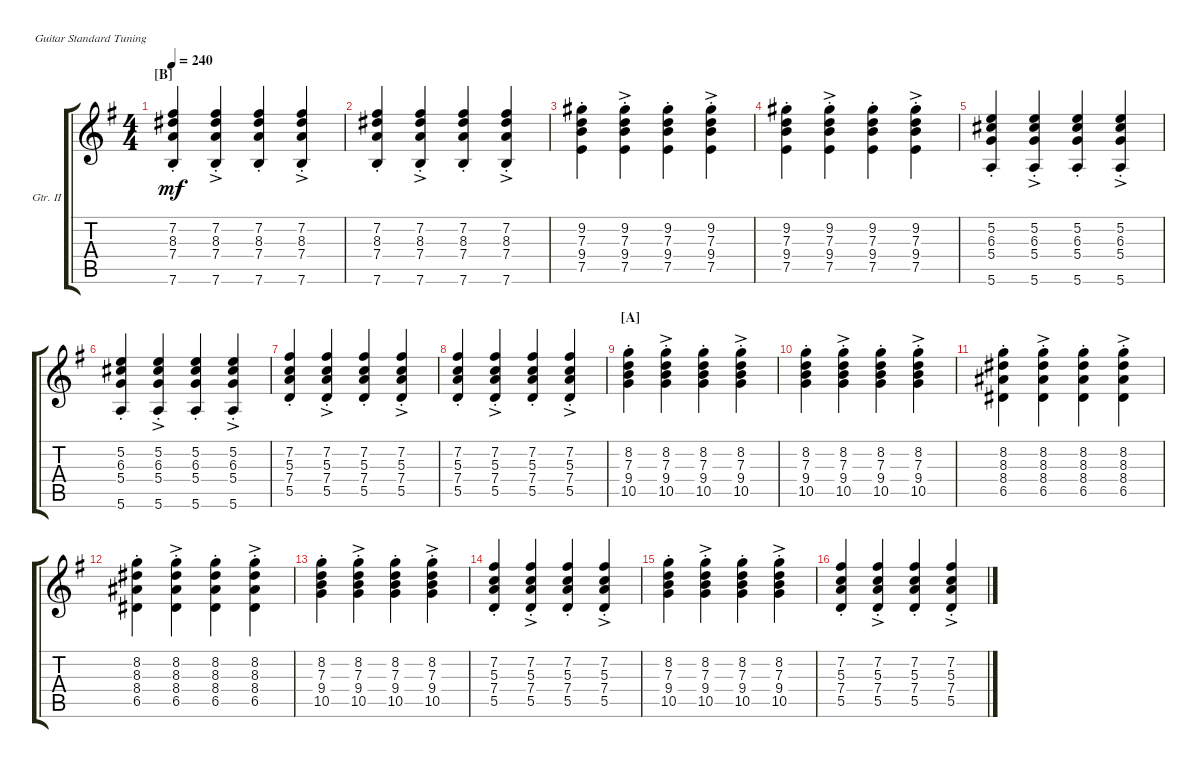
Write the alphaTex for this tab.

\defaultSystemsLayout 4
\bracketExtendMode groupsimilarinstruments
\firstSystemTrackNameOrientation horizontal
\otherSystemsTrackNameOrientation horizontal
\track ("Guitar II" "Gtr. II") {instrument acousticguitarsteel}
\staff {score tabs}
\tuning (E4 B3 G3 D3 A2 E2)
\ts (4 4)
\section ("B" "")
\tempo 240
\clef g2
\scale
0.25
\ks g
(7.6{st} 7.4{st} 8.3{st} 7.2{st}).4{dy mf} (7.6{ac st} 7.4{ac st} 8.3{ac st} 7.2{ac st}).4 (7.6{st} 7.4{st} 8.3{st} 7.2{st}).4 (7.6{ac st} 7.4{ac st} 8.3{ac st} 7.2{ac st}).4 |
\scale
0.25 (7.6{st} 7.4{st} 8.3{st} 7.2{st}).4 (7.6{ac st} 7.4{ac st} 8.3{ac st} 7.2{ac st}).4 (7.6{st} 7.4{st} 8.3{st} 7.2{st}).4 (7.6{ac st} 7.4{ac st} 8.3{ac st} 7.2{ac st}).4 |
\scale
0.25 (7.5{st} 9.4{st} 7.3{st} 9.2{st}).4 (7.5{ac st} 9.4{ac st} 7.3{ac st} 9.2{ac st}).4 (7.5{st} 9.4{st} 7.3{st} 9.2{st}).4 (7.5{ac st} 9.4{ac st} 7.3{ac st} 9.2{ac st}).4 |
\scale
0.25 (7.5{st} 9.4{st} 7.3{st} 9.2{st}).4 (7.5{ac st} 9.4{ac st} 7.3{ac st} 9.2{ac st}).4 (7.5{st} 9.4{st} 7.3{st} 9.2{st}).4 (7.5{ac st} 9.4{ac st} 7.3{ac st} 9.2{ac st}).4 |
\scale
0.25 (5.6{st} 5.4{st} 6.3{st} 5.2{st}).4 (5.6{ac st} 5.4{ac st} 6.3{ac st} 5.2{ac st}).4 (5.6{st} 5.4{st} 6.3{st} 5.2{st}).4 (5.6{ac st} 5.4{ac st} 6.3{ac st} 5.2{ac st}).4 |
\scale
0.25 (5.6{st} 5.4{st} 6.3{st} 5.2{st}).4 (5.6{ac st} 5.4{ac st} 6.3{ac st} 5.2{ac st}).4 (5.6{st} 5.4{st} 6.3{st} 5.2{st}).4 (5.6{ac st} 5.4{ac st} 6.3{ac st} 5.2{ac st}).4 |
\scale
0.25 (5.5{st} 7.4{st} 5.3{st} 7.2{st}).4 (5.5{ac st} 7.4{ac st} 5.3{ac st} 7.2{ac st}).4 (5.5{st} 7.4{st} 5.3{st} 7.2{st}).4 (5.5{ac st} 7.4{ac st} 5.3{ac st} 7.2{ac st}).4 |
\scale
0.25 (5.5{st} 7.4{st} 5.3{st} 7.2{st}).4 (5.5{ac st} 7.4{ac st} 5.3{ac st} 7.2{ac st}).4 (5.5{st} 7.4{st} 5.3{st} 7.2{st}).4 (5.5{ac st} 7.4{ac st} 5.3{ac st} 7.2{ac st}).4 |
\section ("A" "")
\scale
0.25 (10.5{st} 9.4{st} 7.3{st} 8.2{st}).4 (10.5{ac st} 9.4{ac st} 7.3{ac st} 8.2{ac st}).4 (10.5{st} 9.4{st} 7.3{st} 8.2{st}).4 (10.5{ac st} 9.4{ac st} 7.3{ac st} 8.2{ac st}).4 |
\scale
0.25 (10.5{st} 9.4{st} 7.3{st} 8.2{st}).4 (10.5{ac st} 9.4{ac st} 7.3{ac st} 8.2{ac st}).4 (10.5{st} 9.4{st} 7.3{st} 8.2{st}).4 (10.5{ac st} 9.4{ac st} 7.3{ac st} 8.2{ac st}).4 |
\scale
0.25 (8.2{st} 8.3{st} 8.4{st} 6.5{st}).4 (8.2{ac st} 8.3{ac st} 8.4{ac st} 6.5{ac st}).4 (8.2{st} 8.3{st} 8.4{st} 6.5{st}).4 (8.2{ac st} 8.3{ac st} 8.4{ac st} 6.5{ac st}).4 |
\scale
0.25 (8.2{st} 8.3{st} 8.4{st} 6.5{st}).4 (8.2{ac st} 8.3{ac st} 8.4{ac st} 6.5{ac st}).4 (8.2{st} 8.3{st} 8.4{st} 6.5{st}).4 (8.2{ac st} 8.3{ac st} 8.4{ac st} 6.5{ac st}).4 |
\scale
0.25 (10.5{st} 9.4{st} 7.3{st} 8.2{st}).4 (10.5{ac st} 9.4{ac st} 7.3{ac st} 8.2{ac st}).4 (10.5{st} 9.4{st} 7.3{st} 8.2{st}).4 (10.5{ac st} 9.4{ac st} 7.3{ac st} 8.2{ac st}).4 |
\scale
0.25 (5.5{st} 7.4{st} 5.3{st} 7.2{st}).4 (5.5{ac st} 7.4{ac st} 5.3{ac st} 7.2{ac st}).4 (5.5{st} 7.4{st} 5.3{st} 7.2{st}).4 (5.5{ac st} 7.4{ac st} 5.3{ac st} 7.2{ac st}).4 |
\scale
0.25 (10.5{st} 9.4{st} 7.3{st} 8.2{st}).4 (10.5{ac st} 9.4{ac st} 7.3{ac st} 8.2{ac st}).4 (10.5{st} 9.4{st} 7.3{st} 8.2{st}).4 (10.5{ac st} 9.4{ac st} 7.3{ac st} 8.2{ac st}).4 |
\scale
0.25 (5.5{st} 7.4{st} 5.3{st} 7.2{st}).4 (5.5{ac st} 7.4{ac st} 5.3{ac st} 7.2{ac st}).4 (5.5{st} 7.4{st} 5.3{st} 7.2{st}).4 (5.5{ac st} 7.4{ac st} 5.3{ac st} 7.2{ac st}).4
